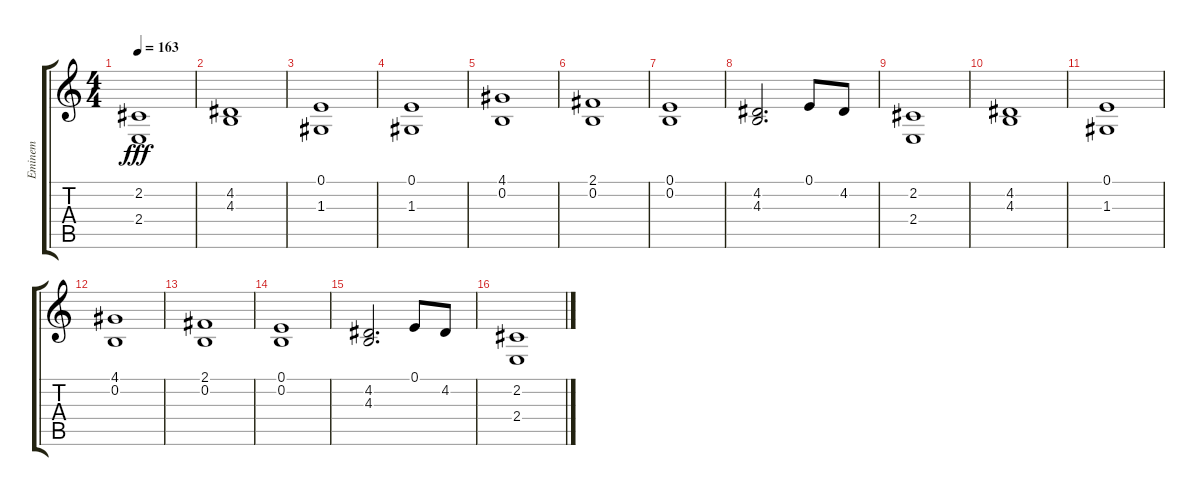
\track ("Eminem" "Eminem") {instrument acousticgrandpiano}
\staff {score tabs}
\tuning (E4 B3 G3 D3 A2 E2) {hide}
\ts (4 4)
\tempo 163
\clef g2
\ks c
(2.2 2.4).1{dy fff} |
(4.2 4.3).1 |
(0.1 1.3).1 |
(0.1 1.3).1 |
(4.1 0.2).1 |
(2.1 0.2).1 |
(0.1 0.2).1 |
(4.2 4.3).2{d} 0.1.8 4.2.8 |
(2.2 2.4).1 |
(4.2 4.3).1 |
(0.1 1.3).1 |
(4.1 0.2).1 |
(2.1 0.2).1 |
(0.1 0.2).1 |
(4.2 4.3).2{d} 0.1.8 4.2.8 |
(2.2 2.4).1
